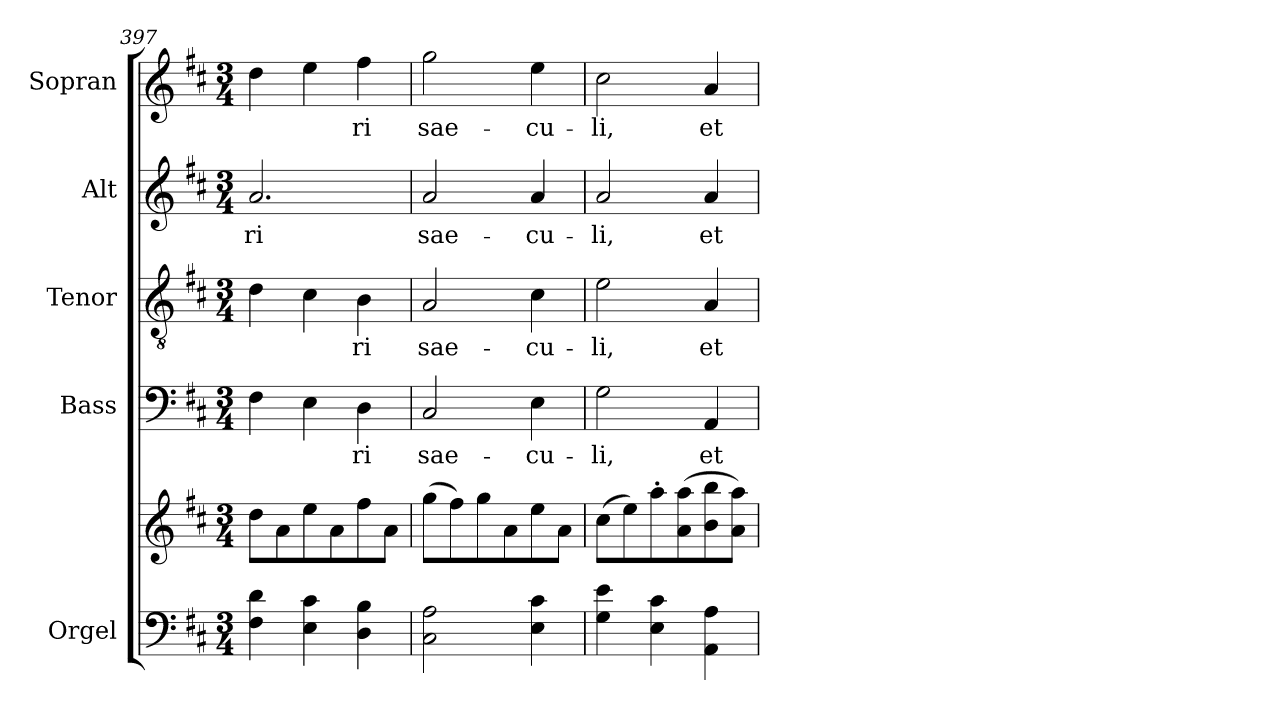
**kern	**kern	**kern	**text	**kern	**text	**kern	**text	**kern	**text
*part5	*part5	*part4	*part4	*part3	*part3	*part2	*part2	*part1	*part1
*staff6	*staff5	*staff4	*staff4	*staff3	*staff3	*staff2	*staff2	*staff1	*staff1
*I"Orgel	*	*I"Bass	*	*I"Tenor	*	*I"Alt	*	*I"Sopran	*
*I'Org.	*	*I'B	*	*I'T	*	*I'A	*	*I'S	*
*clefF4	*clefG2	*clefF4	*	*clefGv2	*	*clefG2	*	*clefG2	*
*k[f#c#]	*k[f#c#]	*k[f#c#]	*	*k[f#c#]	*	*k[f#c#]	*	*k[f#c#]	*
*D:	*D:	*D:	*	*D:	*	*D:	*	*D:	*
*M3/4	*M3/4	*M3/4	*	*M3/4	*	*M3/4	*	*M3/4	*
=397	=397	=397	=397	=397	=397	=397	=397	=397	=397
!	!	!	!	!	!	!	!LO:LY:b	!	!
4F#\ 4d\	8dd\L	4F#\	.	4d\	.	2.a/	-ri	4dd\	.
.	8a\	.	.	.	.	.	.	.	.
4E\ 4c#\	8ee\	4E\	.	4c#\	.	.	.	4ee\	.
.	8a\	.	.	.	.	.	.	.	.
!	!	!	!LO:LY:b	!	!LO:LY:b	!	!	!	!LO:LY:b
4D\ 4B\	8ff#\	4D\	-ri	4B\	-ri	.	.	4ff#\	-ri
.	8a\J	.	.	.	.	.	.	.	.
=398	=398	=398	=398	=398	=398	=398	=398	=398	=398
!	!	!	!LO:LY:b	!	!LO:LY:b	!	!LO:LY:b	!	!LO:LY:b
2C#\ 2A\	(>8gg\L	2C#/	sae-	2A/	sae-	2a/	sae-	2gg\	sae-
.	8ff#\)	.	.	.	.	.	.	.	.
.	8gg\	.	.	.	.	.	.	.	.
.	8a\	.	.	.	.	.	.	.	.
!	!	!	!LO:LY:b	!	!LO:LY:b	!	!LO:LY:b	!	!LO:LY:b
4E\ 4c#\	8ee\	4E\	-cu-	4c#\	-cu-	4a/	-cu-	4ee\	-cu-
.	8a\J	.	.	.	.	.	.	.	.
=399	=399	=399	=399	=399	=399	=399	=399	=399	=399
!	!	!	!LO:LY:b	!	!LO:LY:b	!	!LO:LY:b	!	!LO:LY:b
4G\ 4e\	(>8cc#\L	2G\	-li,	2e\	-li,	2a/	-li,	2cc#\	-li,
.	8ee\)	.	.	.	.	.	.	.	.
4E\ 4c#\	8aa'>\	.	.	.	.	.	.	.	.
.	(>8a\ 8aa\	.	.	.	.	.	.	.	.
!	!	!	!LO:LY:b	!	!LO:LY:b	!	!LO:LY:b	!	!LO:LY:b
4AA\ 4A\	8b\ 8bb\	4AA/	et	4A/	et	4a/	et	4a/	et
.	8a\ 8aa\J)	.	.	.	.	.	.	.	.
=	=	=	=	=	=	=	=	=	=
*-	*-	*-	*-	*-	*-	*-	*-	*-	*-
